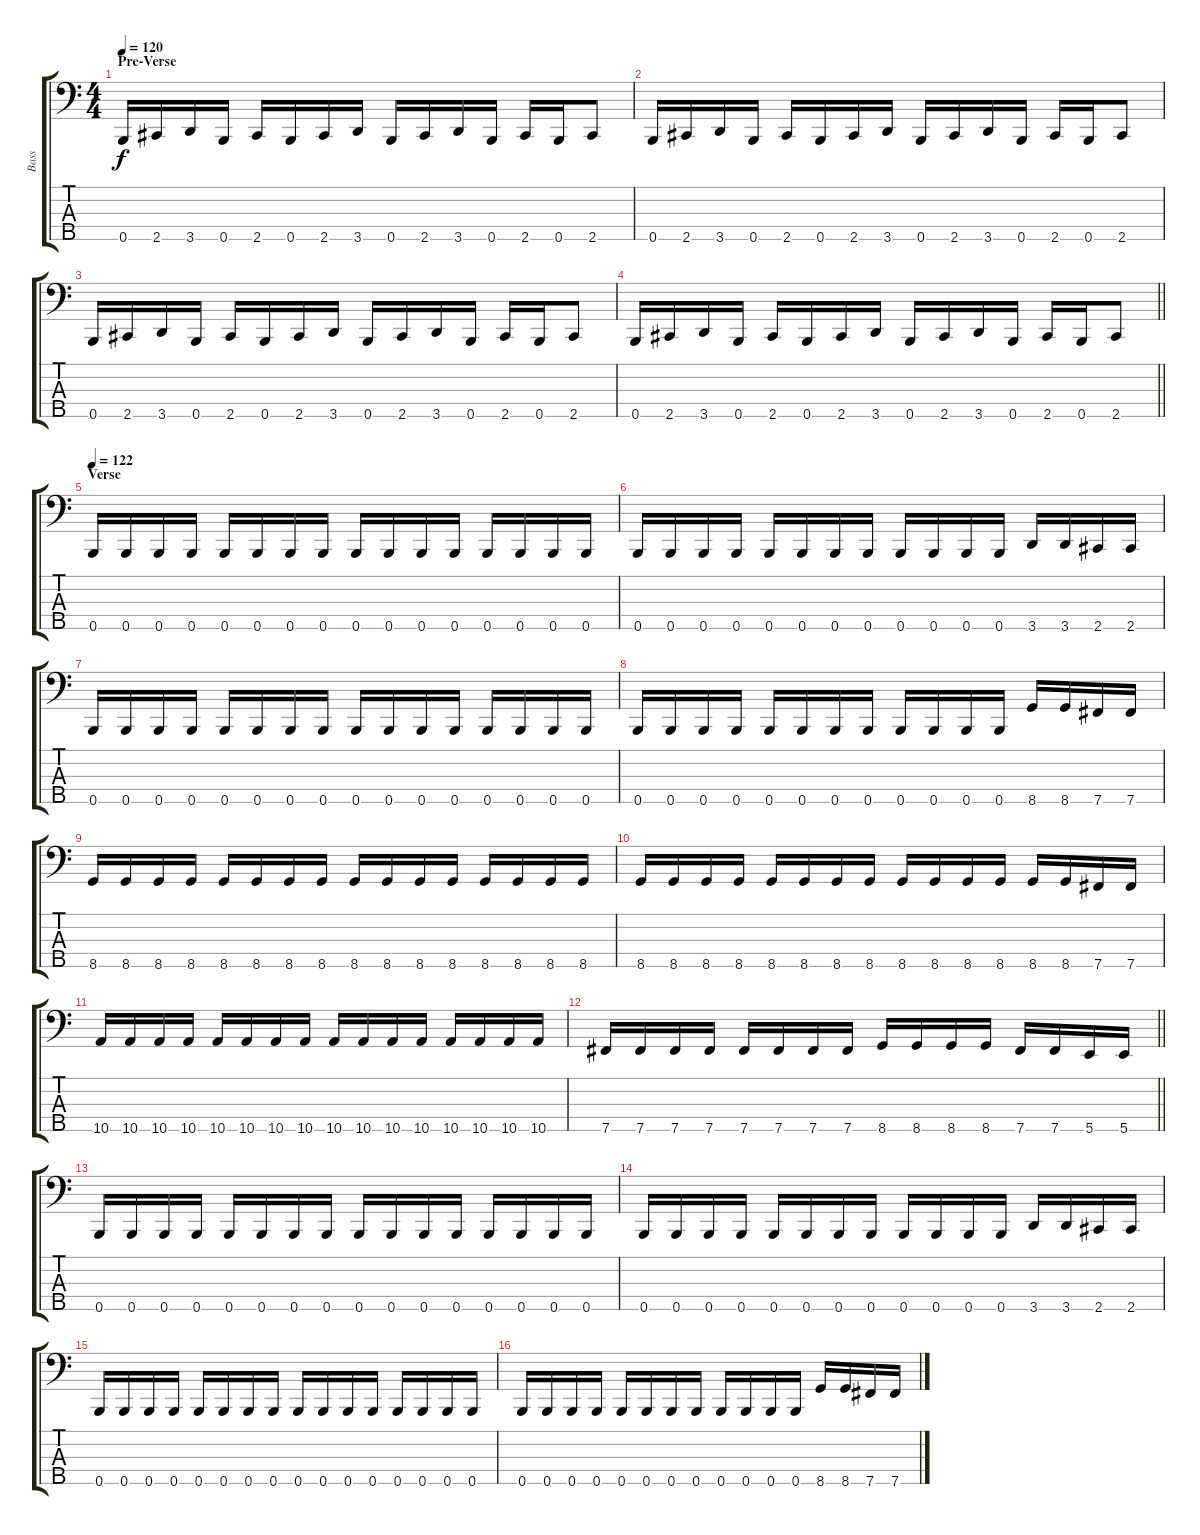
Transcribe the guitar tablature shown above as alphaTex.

\track ("Bass" "Bass") {instrument electricbassfinger}
\staff {score tabs}
\tuning (G2 D2 A1 E1 B0) {hide}
\ts (4 4)
\section ("" "Pre-Verse")
\tempo 120
\clef f4
\ks c
0.5.16{dy f} 2.5.16 3.5.16 0.5.16 2.5.16 0.5.16 2.5.16 3.5.16 0.5.16 2.5.16 3.5.16 0.5.16 2.5.16 0.5.16 2.5.8 |
0.5.16 2.5.16 3.5.16 0.5.16 2.5.16 0.5.16 2.5.16 3.5.16 0.5.16 2.5.16 3.5.16 0.5.16 2.5.16 0.5.16 2.5.8 |
0.5.16 2.5.16 3.5.16 0.5.16 2.5.16 0.5.16 2.5.16 3.5.16 0.5.16 2.5.16 3.5.16 0.5.16 2.5.16 0.5.16 2.5.8 |
\barLineRight lightlight
0.5.16 2.5.16 3.5.16 0.5.16 2.5.16 0.5.16 2.5.16 3.5.16 0.5.16 2.5.16 3.5.16 0.5.16 2.5.16 0.5.16 2.5.8 |
\section ("" "Verse")
\tempo 122
0.5.16 0.5.16 0.5.16 0.5.16 0.5.16 0.5.16 0.5.16 0.5.16 0.5.16 0.5.16 0.5.16 0.5.16 0.5.16 0.5.16 0.5.16 0.5.16 |
0.5.16 0.5.16 0.5.16 0.5.16 0.5.16 0.5.16 0.5.16 0.5.16 0.5.16 0.5.16 0.5.16 0.5.16 3.5.16 3.5.16 2.5.16 2.5.16 |
0.5.16 0.5.16 0.5.16 0.5.16 0.5.16 0.5.16 0.5.16 0.5.16 0.5.16 0.5.16 0.5.16 0.5.16 0.5.16 0.5.16 0.5.16 0.5.16 |
0.5.16 0.5.16 0.5.16 0.5.16 0.5.16 0.5.16 0.5.16 0.5.16 0.5.16 0.5.16 0.5.16 0.5.16 8.5.16 8.5.16 7.5.16 7.5.16 |
8.5.16 8.5.16 8.5.16 8.5.16 8.5.16 8.5.16 8.5.16 8.5.16 8.5.16 8.5.16 8.5.16 8.5.16 8.5.16 8.5.16 8.5.16 8.5.16 |
8.5.16 8.5.16 8.5.16 8.5.16 8.5.16 8.5.16 8.5.16 8.5.16 8.5.16 8.5.16 8.5.16 8.5.16 8.5.16 8.5.16 7.5.16 7.5.16 |
10.5.16 10.5.16 10.5.16 10.5.16 10.5.16 10.5.16 10.5.16 10.5.16 10.5.16 10.5.16 10.5.16 10.5.16 10.5.16 10.5.16 10.5.16 10.5.16 |
\barLineRight lightlight
7.5.16 7.5.16 7.5.16 7.5.16 7.5.16 7.5.16 7.5.16 7.5.16 8.5.16 8.5.16 8.5.16 8.5.16 7.5.16 7.5.16 5.5.16 5.5.16 |
\section ("" "")
0.5.16 0.5.16 0.5.16 0.5.16 0.5.16 0.5.16 0.5.16 0.5.16 0.5.16 0.5.16 0.5.16 0.5.16 0.5.16 0.5.16 0.5.16 0.5.16 |
0.5.16 0.5.16 0.5.16 0.5.16 0.5.16 0.5.16 0.5.16 0.5.16 0.5.16 0.5.16 0.5.16 0.5.16 3.5.16 3.5.16 2.5.16 2.5.16 |
0.5.16 0.5.16 0.5.16 0.5.16 0.5.16 0.5.16 0.5.16 0.5.16 0.5.16 0.5.16 0.5.16 0.5.16 0.5.16 0.5.16 0.5.16 0.5.16 |
0.5.16 0.5.16 0.5.16 0.5.16 0.5.16 0.5.16 0.5.16 0.5.16 0.5.16 0.5.16 0.5.16 0.5.16 8.5.16 8.5.16 7.5.16 7.5.16
